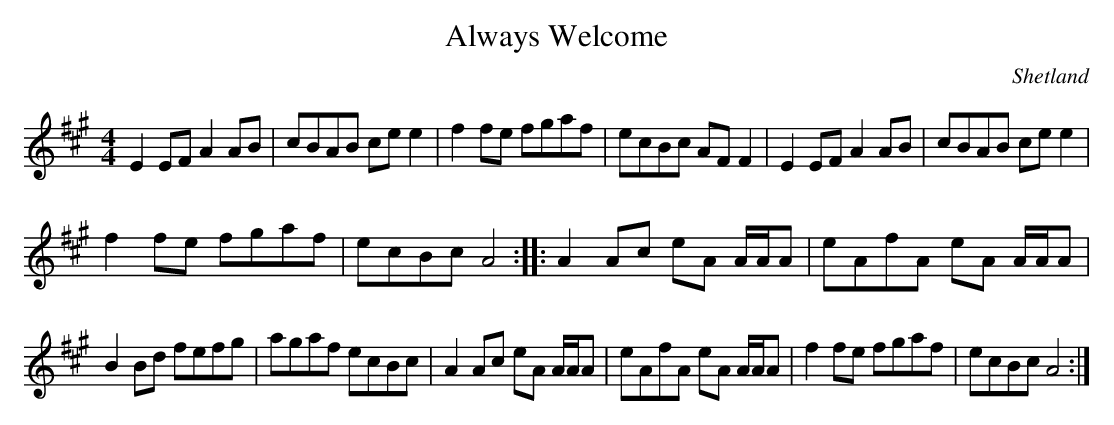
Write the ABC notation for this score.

X:1
T:Always Welcome
M:4/4
O:Shetland
O:Scotland
K:A
E2EF A2AB | cBAB cee2 | f2fe fgaf | ecBc AFF2 |\
E2EF A2AB | cBAB cee2 |
f2fe fgaf | ecBc A4::\
A2Ac eA A/2A/2A | eAfA eA A/2A/2A |
B2Bd fefg | agaf ecBc |\
A2Ac eA A/2A/2A | eAfA eA A/2A/2A | \
f2fe fgaf | ecBc A4 :|
